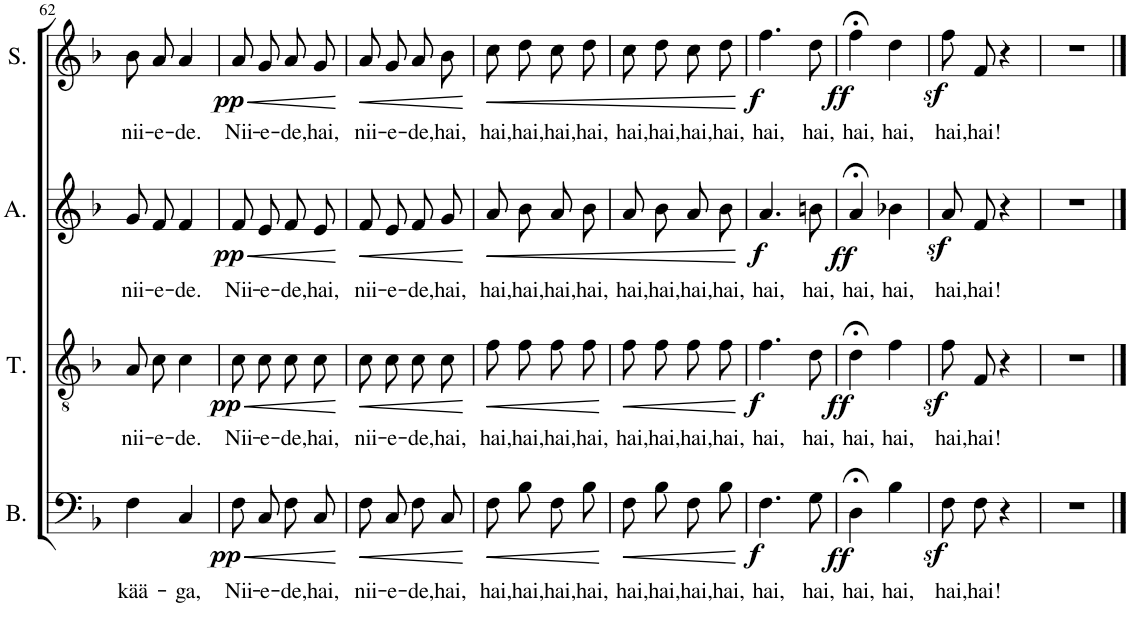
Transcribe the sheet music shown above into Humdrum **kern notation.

**kern	**text	**dynam	**kern	**text	**dynam	**kern	**text	**dynam	**kern	**text	**dynam
*part4	*part4	*part4	*part3	*part3	*part3	*part2	*part2	*part2	*part1	*part1	*part1
*staff4	*staff4	*staff4	*staff3	*staff3	*staff3	*staff2	*staff2	*staff2	*staff1	*staff1	*staff1
*I"Bass	*	*	*I"Tenor	*	*	*I"Alto	*	*	*I"Soprano	*	*
*I'B.	*	*	*I'T.	*	*	*I'A.	*	*	*I'S.	*	*
!!LO:PB:g=z
*clefF4	*	*	*clefGv2	*	*	*clefG2	*	*	*clefG2	*	*
*k[b-]	*	*	*k[b-]	*	*	*k[b-]	*	*	*k[b-]	*	*
*M2/4	*	*	*M2/4	*	*	*M2/4	*	*	*M2/4	*	*
=62	=62	=62	=62	=62	=62	=62	=62	=62	=62	=62	=62
!	!LO:LY:b	!	!	!LO:LY:b	!	!	!LO:LY:b	!	!	!LO:LY:b	!
4F\	kää-	.	8A\L	nii-	.	8g/L	nii-	.	8b-/L	nii-	.
!	!	!	!	!LO:LY:b	!	!	!LO:LY:b	!	!	!LO:LY:b	!
.	.	.	8c\J	-e-	.	8f/J	-e-	.	8a/J	-e-	.
!	!LO:LY:b	!	!	!LO:LY:b	!	!	!LO:LY:b	!	!	!LO:LY:b	!
4C/	-ga,	.	4c\	-de.	.	4f/	-de.	.	4a/	-de.	.
=63	=63	=63	=63	=63	=63	=63	=63	=63	=63	=63	=63
!	!LO:LY:b	!LO:HP:b	!	!LO:LY:b	!LO:HP:b	!	!LO:LY:b	!LO:HP:b	!	!LO:LY:b	!LO:HP:b
!	!	!LO:DY:n=1:b	!	!	!LO:DY:n=1:b	!	!	!LO:DY:n=1:b	!	!	!LO:DY:n=1:b
8F\L	Nii-	< pp	8c\L	Nii-	< pp	8f/L	Nii-	< pp	8a/L	Nii-	< pp
!	!LO:LY:b	!	!	!LO:LY:b	!	!	!LO:LY:b	!	!	!LO:LY:b	!
8C\J	-e-	.	8c\J	-e-	.	8e/J	-e-	.	8g/J	-e-	.
!	!LO:LY:b	!	!	!LO:LY:b	!	!	!LO:LY:b	!	!	!LO:LY:b	!
8F\L	-de,	.	8c\L	-de,	.	8f/L	-de,	.	8a/L	-de,	.
!	!LO:LY:b	!	!	!LO:LY:b	!	!	!LO:LY:b	!	!	!LO:LY:b	!
8C\J	hai,	.	8c\J	hai,	.	8e/J	hai,	.	8g/J	hai,	.
.	.	[	.	.	[	.	.	[	.	.	[
=64	=64	=64	=64	=64	=64	=64	=64	=64	=64	=64	=64
!	!LO:LY:b	!LO:HP:b	!	!LO:LY:b	!LO:HP:b	!	!LO:LY:b	!LO:HP:b	!	!LO:LY:b	!LO:HP:b
8F\L	nii-	<	8c\L	nii-	<	8f/L	nii-	<	8a/L	nii-	<
!	!LO:LY:b	!	!	!LO:LY:b	!	!	!LO:LY:b	!	!	!LO:LY:b	!
8C\J	-e-	.	8c\J	-e-	.	8e/J	-e-	.	8g/J	-e-	.
!	!LO:LY:b	!	!	!LO:LY:b	!	!	!LO:LY:b	!	!	!LO:LY:b	!
8F\L	-de,	.	8c\L	-de,	.	8f/L	-de,	.	8a/L	-de,	.
!	!LO:LY:b	!	!	!LO:LY:b	!	!	!LO:LY:b	!	!	!LO:LY:b	!
8C\J	hai,	.	8c\J	hai,	.	8g/J	hai,	.	8b-/J	hai,	.
.	.	[	.	.	[	.	.	[	.	.	[
=65	=65	=65	=65	=65	=65	=65	=65	=65	=65	=65	=65
!	!LO:LY:b	!LO:HP:b	!	!LO:LY:b	!LO:HP:b	!	!LO:LY:b	!LO:HP:b	!	!LO:LY:b	!LO:HP:b
8F\L	hai,	<	8f\L	hai,	<	8a/L	hai,	<	8cc\L	hai,	<
!	!LO:LY:b	!	!	!LO:LY:b	!	!	!LO:LY:b	!	!	!LO:LY:b	!
8B-\J	hai,	.	8f\J	hai,	.	8b-/J	hai,	.	8dd\J	hai,	.
!	!LO:LY:b	!	!	!LO:LY:b	!	!	!LO:LY:b	!	!	!LO:LY:b	!
8F\L	hai,	.	8f\L	hai,	.	8a/L	hai,	.	8cc\L	hai,	.
!	!LO:LY:b	!	!	!LO:LY:b	!	!	!LO:LY:b	!	!	!LO:LY:b	!
8B-\J	hai,	.	8f\J	hai,	.	8b-/J	hai,	.	8dd\J	hai,	.
.	.	[	.	.	[	.	.	.	.	.	.
=66	=66	=66	=66	=66	=66	=66	=66	=66	=66	=66	=66
!	!LO:LY:b	!LO:HP:b	!	!LO:LY:b	!LO:HP:b	!	!LO:LY:b	!	!	!LO:LY:b	!
8F\L	hai,	<	8f\L	hai,	<	8a/L	hai,	.	8cc\L	hai,	.
!	!LO:LY:b	!	!	!LO:LY:b	!	!	!LO:LY:b	!	!	!LO:LY:b	!
8B-\J	hai,	.	8f\J	hai,	.	8b-/J	hai,	.	8dd\J	hai,	.
!	!LO:LY:b	!	!	!LO:LY:b	!	!	!LO:LY:b	!	!	!LO:LY:b	!
8F\L	hai,	.	8f\L	hai,	.	8a/L	hai,	.	8cc\L	hai,	.
!	!LO:LY:b	!	!	!LO:LY:b	!	!	!LO:LY:b	!	!	!LO:LY:b	!
8B-\J	hai,	.	8f\J	hai,	.	8b-/J	hai,	.	8dd\J	hai,	.
.	.	[	.	.	[	.	.	[	.	.	[
=67	=67	=67	=67	=67	=67	=67	=67	=67	=67	=67	=67
!	!LO:LY:b	!LO:DY:b	!	!LO:LY:b	!LO:DY:b	!	!LO:LY:b	!LO:DY:b	!	!LO:LY:b	!LO:DY:b
4.F\	hai,	f	4.f\	hai,	f	4.a/	hai,	f	4.ff\	hai,	f
!	!LO:LY:b	!	!	!LO:LY:b	!	!	!LO:LY:b	!	!	!LO:LY:b	!
8G\	hai,	.	8d\	hai,	.	8bn\	hai,	.	8dd\	hai,	.
=68	=68	=68	=68	=68	=68	=68	=68	=68	=68	=68	=68
!	!LO:LY:b	!LO:DY:b	!	!LO:LY:b	!LO:DY:b	!	!LO:LY:b	!LO:DY:b	!	!LO:LY:b	!LO:DY:b
4D;<\	hai,	ff	4d;<\	hai,	ff	4a;</	hai,	ff	4ff;<\	hai,	ff
!	!LO:LY:b	!	!	!LO:LY:b	!	!	!LO:LY:b	!	!	!LO:LY:b	!
4B-\	hai,	.	4f\	hai,	.	4b-X\	hai,	.	4dd\	hai,	.
=69	=69	=69	=69	=69	=69	=69	=69	=69	=69	=69	=69
!	!LO:LY:b	!	!	!LO:LY:b	!	!	!LO:LY:b	!	!	!LO:LY:b	!
8Fz<\L	hai,	.	8fz<\L	hai,	.	8az</L	hai,	.	8ffz<\L	hai,	.
!	!LO:LY:b	!	!	!LO:LY:b	!	!	!LO:LY:b	!	!	!LO:LY:b	!
8F\J	hai!	.	8F\J	hai!	.	8f/J	hai!	.	8f\J	hai!	.
4r	.	.	4r	.	.	4r	.	.	4r	.	.
=70	=70	=70	=70	=70	=70	=70	=70	=70	=70	=70	=70
2r	.	.	2r	.	.	2r	.	.	2r	.	.
==	==	==	==	==	==	==	==	==	==	==	==
*-	*-	*-	*-	*-	*-	*-	*-	*-	*-	*-	*-
